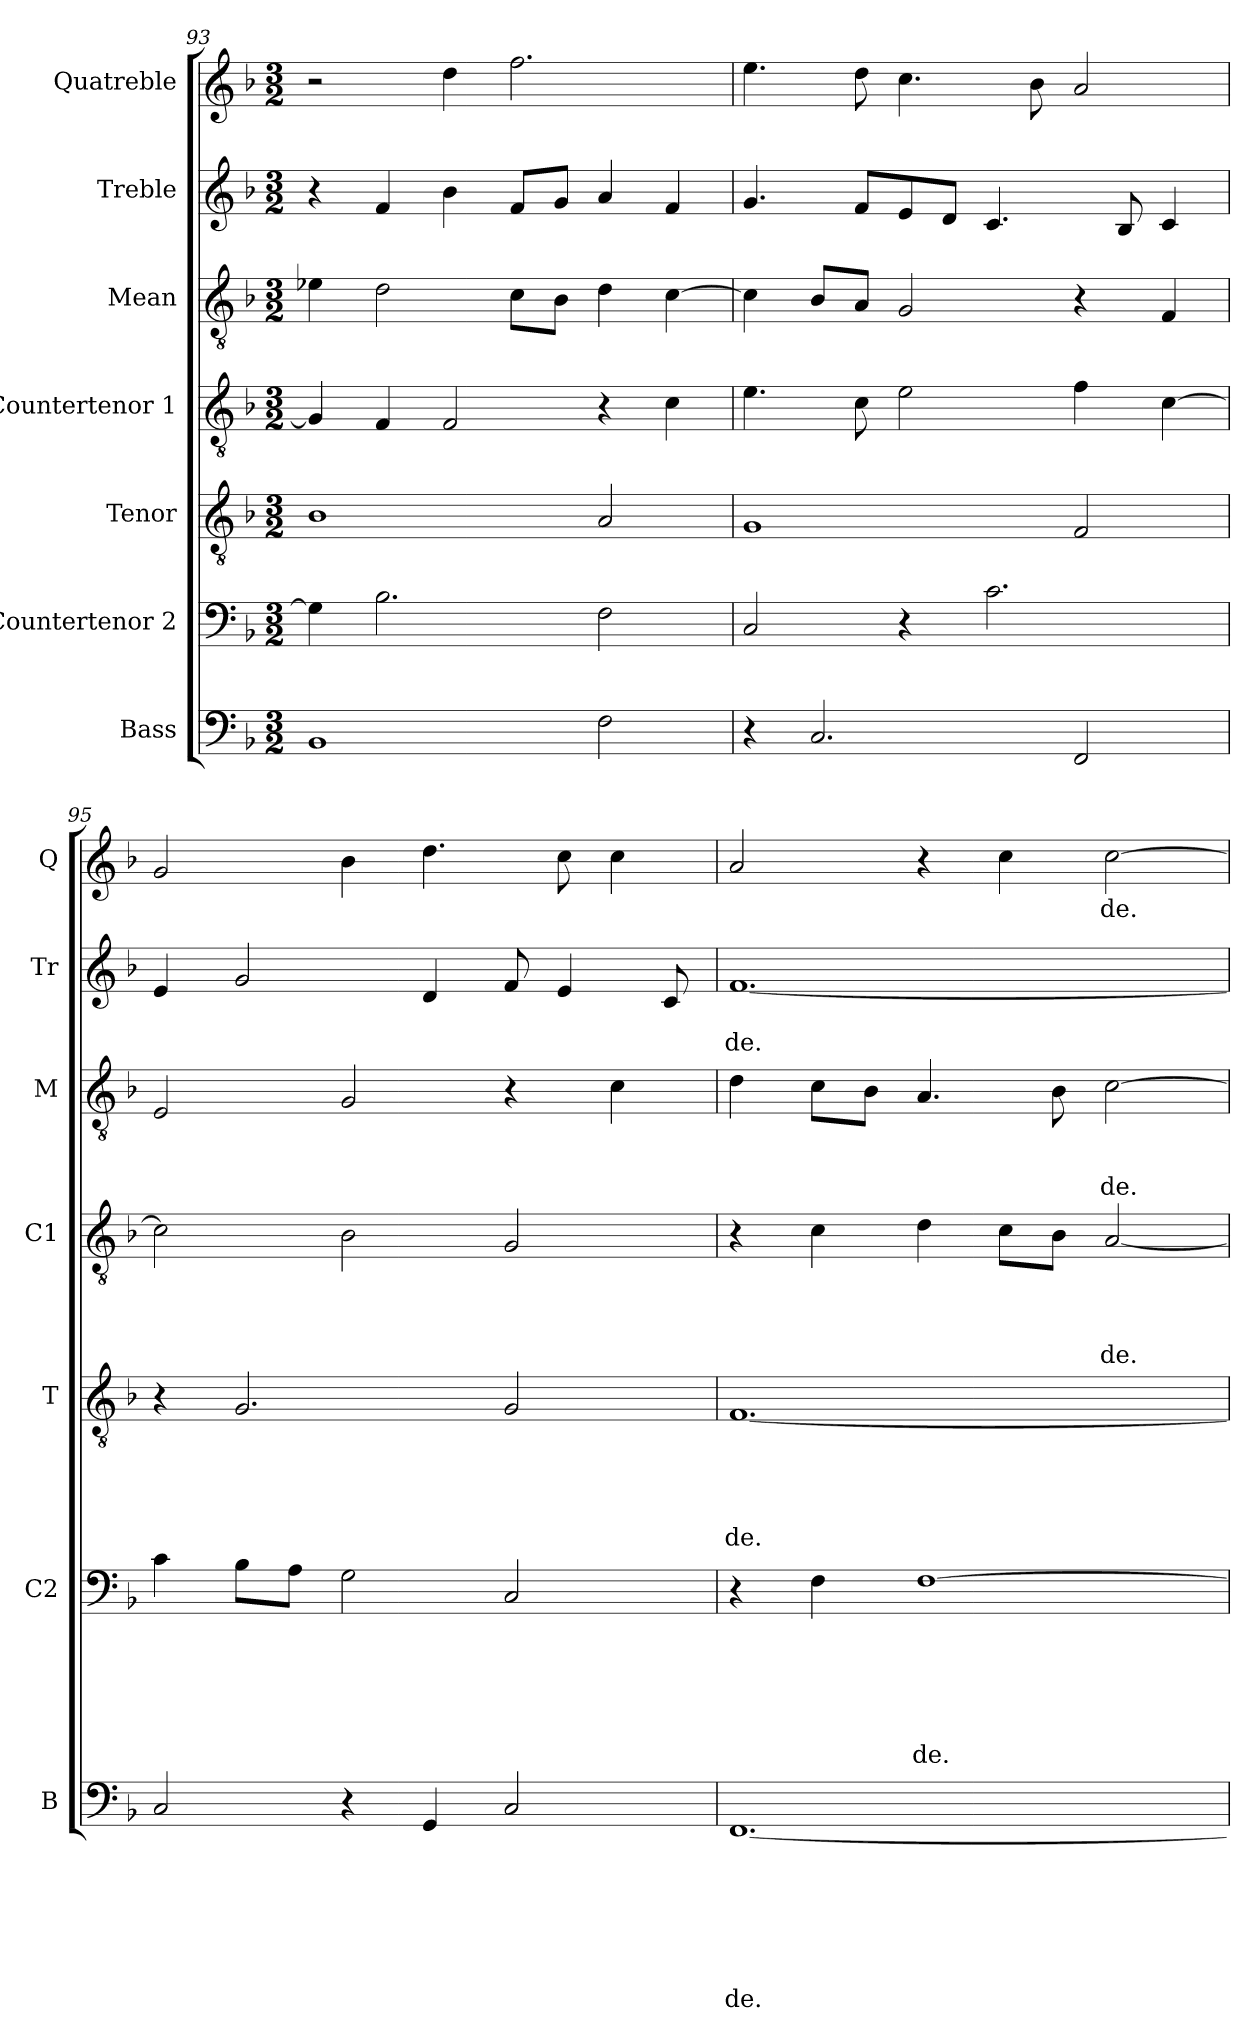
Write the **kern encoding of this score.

**kern	**text	**text	**text	**text	**text	**text	**text	**kern	**text	**text	**text	**text	**text	**text	**kern	**text	**text	**text	**text	**text	**kern	**text	**text	**text	**text	**kern	**text	**text	**text	**kern	**text	**text	**kern	**text
*part7	*part7	*part7	*part7	*part7	*part7	*part7	*part7	*part6	*part6	*part6	*part6	*part6	*part6	*part6	*part5	*part5	*part5	*part5	*part5	*part5	*part4	*part4	*part4	*part4	*part4	*part3	*part3	*part3	*part3	*part2	*part2	*part2	*part1	*part1
*staff7	*staff7	*staff7	*staff7	*staff7	*staff7	*staff7	*staff7	*staff6	*staff6	*staff6	*staff6	*staff6	*staff6	*staff6	*staff5	*staff5	*staff5	*staff5	*staff5	*staff5	*staff4	*staff4	*staff4	*staff4	*staff4	*staff3	*staff3	*staff3	*staff3	*staff2	*staff2	*staff2	*staff1	*staff1
*I"Bass	*	*	*	*	*	*	*	*I"Countertenor 2	*	*	*	*	*	*	*I"Tenor	*	*	*	*	*	*I"Countertenor 1	*	*	*	*	*I"Mean	*	*	*	*I"Treble	*	*	*I"Quatreble	*
*I'B	*	*	*	*	*	*	*	*I'C2	*	*	*	*	*	*	*I'T	*	*	*	*	*	*I'C1	*	*	*	*	*I'M	*	*	*	*I'Tr	*	*	*I'Q	*
!!LO:LB:g=z
*clefF4	*	*	*	*	*	*	*	*clefF4	*	*	*	*	*	*	*clefGv2	*	*	*	*	*	*clefGv2	*	*	*	*	*clefGv2	*	*	*	*clefG2	*	*	*clefG2	*
*k[b-]	*	*	*	*	*	*	*	*k[b-]	*	*	*	*	*	*	*k[b-]	*	*	*	*	*	*k[b-]	*	*	*	*	*k[b-]	*	*	*	*k[b-]	*	*	*k[b-]	*
*d:	*	*	*	*	*	*	*	*d:	*	*	*	*	*	*	*d:	*	*	*	*	*	*d:	*	*	*	*	*d:	*	*	*	*d:	*	*	*d:	*
*M3/2	*	*	*	*	*	*	*	*M3/2	*	*	*	*	*	*	*M3/2	*	*	*	*	*	*M3/2	*	*	*	*	*M3/2	*	*	*	*M3/2	*	*	*M3/2	*
=93	=93	=93	=93	=93	=93	=93	=93	=93	=93	=93	=93	=93	=93	=93	=93	=93	=93	=93	=93	=93	=93	=93	=93	=93	=93	=93	=93	=93	=93	=93	=93	=93	=93	=93
1BB-	.	.	.	.	.	.	.	4G\]	.	.	.	.	.	.	1B-	.	.	.	.	.	4G/]	.	.	.	.	4e-X\	.	.	.	4r	.	.	2r	.
.	.	.	.	.	.	.	.	2.B-\	.	.	.	.	.	.	.	.	.	.	.	.	4F/	.	.	.	.	2d\	.	.	.	4f/	.	.	.	.
.	.	.	.	.	.	.	.	.	.	.	.	.	.	.	.	.	.	.	.	.	2F/	.	.	.	.	.	.	.	.	4b-\	.	.	4dd\	.
.	.	.	.	.	.	.	.	.	.	.	.	.	.	.	.	.	.	.	.	.	.	.	.	.	.	8c\L	.	.	.	8f/L	.	.	2.ff\	.
.	.	.	.	.	.	.	.	.	.	.	.	.	.	.	.	.	.	.	.	.	.	.	.	.	.	8B-\J	.	.	.	8g/J	.	.	.	.
2F\	.	.	.	.	.	.	.	2F\	.	.	.	.	.	.	2A/	.	.	.	.	.	4r	.	.	.	.	4d\	.	.	.	4a/	.	.	.	.
.	.	.	.	.	.	.	.	.	.	.	.	.	.	.	.	.	.	.	.	.	4c\	.	.	.	.	[4c\	.	.	.	4f/	.	.	.	.
=94	=94	=94	=94	=94	=94	=94	=94	=94	=94	=94	=94	=94	=94	=94	=94	=94	=94	=94	=94	=94	=94	=94	=94	=94	=94	=94	=94	=94	=94	=94	=94	=94	=94	=94
4r	.	.	.	.	.	.	.	2C/	.	.	.	.	.	.	1G	.	.	.	.	.	4.e\	.	.	.	.	4c\]	.	.	.	4.g/	.	.	4.ee\	.
2.C/	.	.	.	.	.	.	.	.	.	.	.	.	.	.	.	.	.	.	.	.	.	.	.	.	.	8B-/L	.	.	.	.	.	.	.	.
.	.	.	.	.	.	.	.	.	.	.	.	.	.	.	.	.	.	.	.	.	8c\	.	.	.	.	8A/J	.	.	.	8f/L	.	.	8dd\	.
.	.	.	.	.	.	.	.	4r	.	.	.	.	.	.	.	.	.	.	.	.	2e\	.	.	.	.	2G/	.	.	.	8e/	.	.	4.cc\	.
.	.	.	.	.	.	.	.	.	.	.	.	.	.	.	.	.	.	.	.	.	.	.	.	.	.	.	.	.	.	8d/J	.	.	.	.
.	.	.	.	.	.	.	.	2.c\	.	.	.	.	.	.	.	.	.	.	.	.	.	.	.	.	.	.	.	.	.	4.c/	.	.	.	.
.	.	.	.	.	.	.	.	.	.	.	.	.	.	.	.	.	.	.	.	.	.	.	.	.	.	.	.	.	.	.	.	.	8b-\	.
2FF/	.	.	.	.	.	.	.	.	.	.	.	.	.	.	2F/	.	.	.	.	.	4f\	.	.	.	.	4r	.	.	.	.	.	.	2a/	.
.	.	.	.	.	.	.	.	.	.	.	.	.	.	.	.	.	.	.	.	.	.	.	.	.	.	.	.	.	.	8B-/	.	.	.	.
.	.	.	.	.	.	.	.	.	.	.	.	.	.	.	.	.	.	.	.	.	[4c\	.	.	.	.	4F/	.	.	.	4c/	.	.	.	.
=95	=95	=95	=95	=95	=95	=95	=95	=95	=95	=95	=95	=95	=95	=95	=95	=95	=95	=95	=95	=95	=95	=95	=95	=95	=95	=95	=95	=95	=95	=95	=95	=95	=95	=95
2C/	.	.	.	.	.	.	.	4c\	.	.	.	.	.	.	4r	.	.	.	.	.	2c\]	.	.	.	.	2E/	.	.	.	4e/	.	.	2g/	.
.	.	.	.	.	.	.	.	8B-\L	.	.	.	.	.	.	2.G/	.	.	.	.	.	.	.	.	.	.	.	.	.	.	2g/	.	.	.	.
.	.	.	.	.	.	.	.	8A\J	.	.	.	.	.	.	.	.	.	.	.	.	.	.	.	.	.	.	.	.	.	.	.	.	.	.
4r	.	.	.	.	.	.	.	2G\	.	.	.	.	.	.	.	.	.	.	.	.	2B-\	.	.	.	.	2G/	.	.	.	.	.	.	4b-\	.
4GG/	.	.	.	.	.	.	.	.	.	.	.	.	.	.	.	.	.	.	.	.	.	.	.	.	.	.	.	.	.	4d/	.	.	4.dd\	.
2C/	.	.	.	.	.	.	.	2C/	.	.	.	.	.	.	2G/	.	.	.	.	.	2G/	.	.	.	.	4r	.	.	.	8f/	.	.	.	.
.	.	.	.	.	.	.	.	.	.	.	.	.	.	.	.	.	.	.	.	.	.	.	.	.	.	.	.	.	.	4e/	.	.	8cc\	.
.	.	.	.	.	.	.	.	.	.	.	.	.	.	.	.	.	.	.	.	.	.	.	.	.	.	4c\	.	.	.	.	.	.	4cc\	.
.	.	.	.	.	.	.	.	.	.	.	.	.	.	.	.	.	.	.	.	.	.	.	.	.	.	.	.	.	.	8c/	.	.	.	.
=96	=96	=96	=96	=96	=96	=96	=96	=96	=96	=96	=96	=96	=96	=96	=96	=96	=96	=96	=96	=96	=96	=96	=96	=96	=96	=96	=96	=96	=96	=96	=96	=96	=96	=96
[1.FF	.	.	.	.	.	.	-de.	4r	.	.	.	.	.	.	[1.F	.	.	.	.	-de.	4r	.	.	.	.	4d\	.	.	.	[1.f	.	-de.	2a/	.
.	.	.	.	.	.	.	.	4F\	.	.	.	.	.	.	.	.	.	.	.	.	4c\	.	.	.	.	8c\L	.	.	.	.	.	.	.	.
.	.	.	.	.	.	.	.	.	.	.	.	.	.	.	.	.	.	.	.	.	.	.	.	.	.	8B-\J	.	.	.	.	.	.	.	.
.	.	.	.	.	.	.	.	[1F	.	.	.	.	.	-de.	.	.	.	.	.	.	4d\	.	.	.	.	4.A/	.	.	.	.	.	.	4r	.
.	.	.	.	.	.	.	.	.	.	.	.	.	.	.	.	.	.	.	.	.	8c\L	.	.	.	.	.	.	.	.	.	.	.	4cc\	.
.	.	.	.	.	.	.	.	.	.	.	.	.	.	.	.	.	.	.	.	.	8B-\J	.	.	.	.	8B-\	.	.	.	.	.	.	.	.
.	.	.	.	.	.	.	.	.	.	.	.	.	.	.	.	.	.	.	.	.	[2A/	.	.	.	-de.	[2c\	.	.	-de.	.	.	.	[2cc\	-de.
=	=	=	=	=	=	=	=	=	=	=	=	=	=	=	=	=	=	=	=	=	=	=	=	=	=	=	=	=	=	=	=	=	=	=
*-	*-	*-	*-	*-	*-	*-	*-	*-	*-	*-	*-	*-	*-	*-	*-	*-	*-	*-	*-	*-	*-	*-	*-	*-	*-	*-	*-	*-	*-	*-	*-	*-	*-	*-
